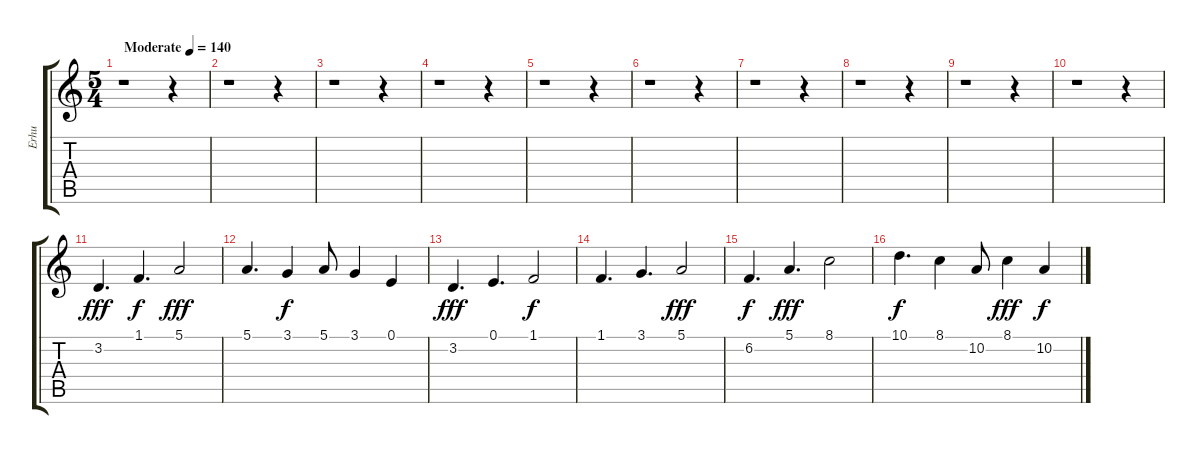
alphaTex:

\track ("Erhu" "Erhu") {instrument viola}
\staff {score tabs}
\tuning (E4 B3 G3 D3 A2 E2) {hide}
\ts (5 4)
\tempo (140 "Moderate")
\clef g2
\ks c
r.1{dy fff instrument viola} r.4 |
r.1 r.4 |
r.1 r.4 |
r.1 r.4 |
r.1 r.4 |
r.1 r.4 |
r.1 r.4 |
r.1 r.4 |
r.1 r.4 |
r.1 r.4 |
3.2.4{d} 1.1.4{d dy f} 5.1.2{dy fff} |
5.1.4{d} 3.1.4{dy f} 5.1.8 3.1.4 0.1.4 |
3.2.4{d dy fff} 0.1.4{d} 1.1.2{dy f} |
1.1.4{d} 3.1.4{d} 5.1.2{dy fff} |
6.2.4{d dy f} 5.1.4{d dy fff} 8.1.2 |
10.1.4{d dy f} 8.1.4 10.2.8 8.1.4{dy fff} 10.2.4{dy f}
